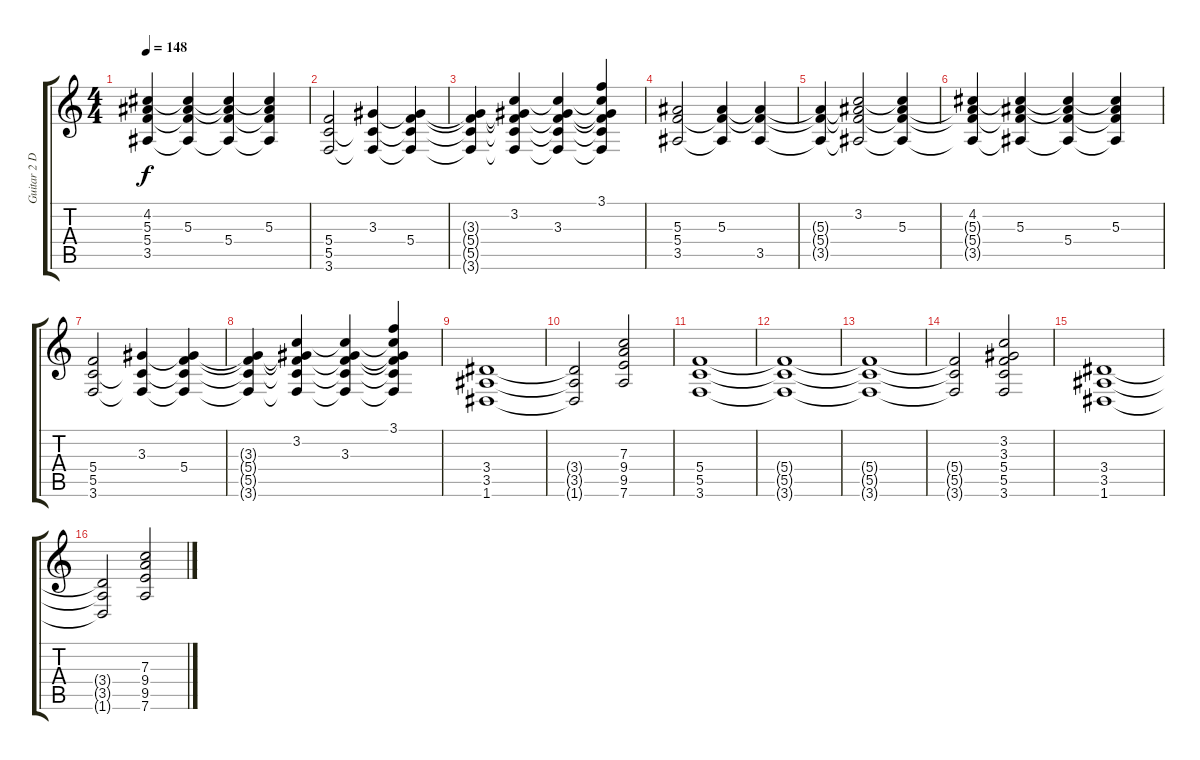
\track ("Guitar 2 D-tuned" "Guitar 2 D") {instrument overdrivenguitar}
\staff {score tabs}
\tuning (D4 A3 F3 C3 G2 D2) {hide}
\ts (4 4)
\tempo 148
\clef g2
\ks c
(4.2 5.3{t} 5.4{t} 3.5{t}).4{dy f} (4.2{t} 5.3 5.4{t} 3.5{t}).4 (4.2{t} 5.3{t} 5.4 3.5{t}).4 (4.2{t} 5.3 5.4{t} 3.5{t}).4 |
(5.4 5.5 3.6).2 (3.3 5.5{t} 3.6{t}).4 (3.3{t} 5.4 5.5{t} 3.6{t}).4 |
(3.3{t} 5.4{t} 5.5{t} 3.6{t}).4 (3.2 3.3{t} 5.4{t} 5.5{t} 3.6{t}).4 (3.2{t} 3.3 5.4{t} 5.5{t} 3.6{t}).4 (3.1 3.2{t} 3.3{t} 5.4{t} 5.5{t} 3.6{t}).4 |
(5.3 5.4 3.5).2 (5.3 5.4{t} 3.5{t}).4 (5.3{t} 5.4{t} 3.5).4 |
(5.3{t} 5.4{t} 3.5{t}).4 (3.2 5.3{t} 5.4{t} 3.5{t}).2 (3.2{t} 5.3 5.4{t} 3.5{t}).4 |
(4.2 5.3{t} 5.4{t} 3.5{t}).4 (4.2{t} 5.3 5.4{t} 3.5{t}).4 (4.2{t} 5.3{t} 5.4 3.5{t}).4 (4.2{t} 5.3 5.4{t} 3.5{t}).4 |
(5.4 5.5 3.6).2 (3.3 5.5{t} 3.6{t}).4 (3.3{t} 5.4 5.5{t} 3.6{t}).4 |
(3.3{t} 5.4{t} 5.5{t} 3.6{t}).4 (3.2 3.3{t} 5.4{t} 5.5{t} 3.6{t}).4 (3.2{t} 3.3 5.4{t} 5.5{t} 3.6{t}).4 (3.1 3.2{t} 3.3{t} 5.4{t} 5.5{t} 3.6{t}).4 |
(3.4 3.5 1.6).1 |
(3.4{t} 3.5{t} 1.6{t}).2 (7.3 9.4 9.5 7.6).2 |
(5.4 5.5 3.6).1 |
(5.4{t} 5.5{t} 3.6{t}).1 |
(5.4{t} 5.5{t} 3.6{t}).1 |
(5.4{t} 5.5{t} 3.6{t}).2 (3.2 3.3 5.4 5.5 3.6).2 |
(3.4 3.5 1.6).1 |
(3.4{t} 3.5{t} 1.6{t}).2 (7.3 9.4 9.5 7.6).2
